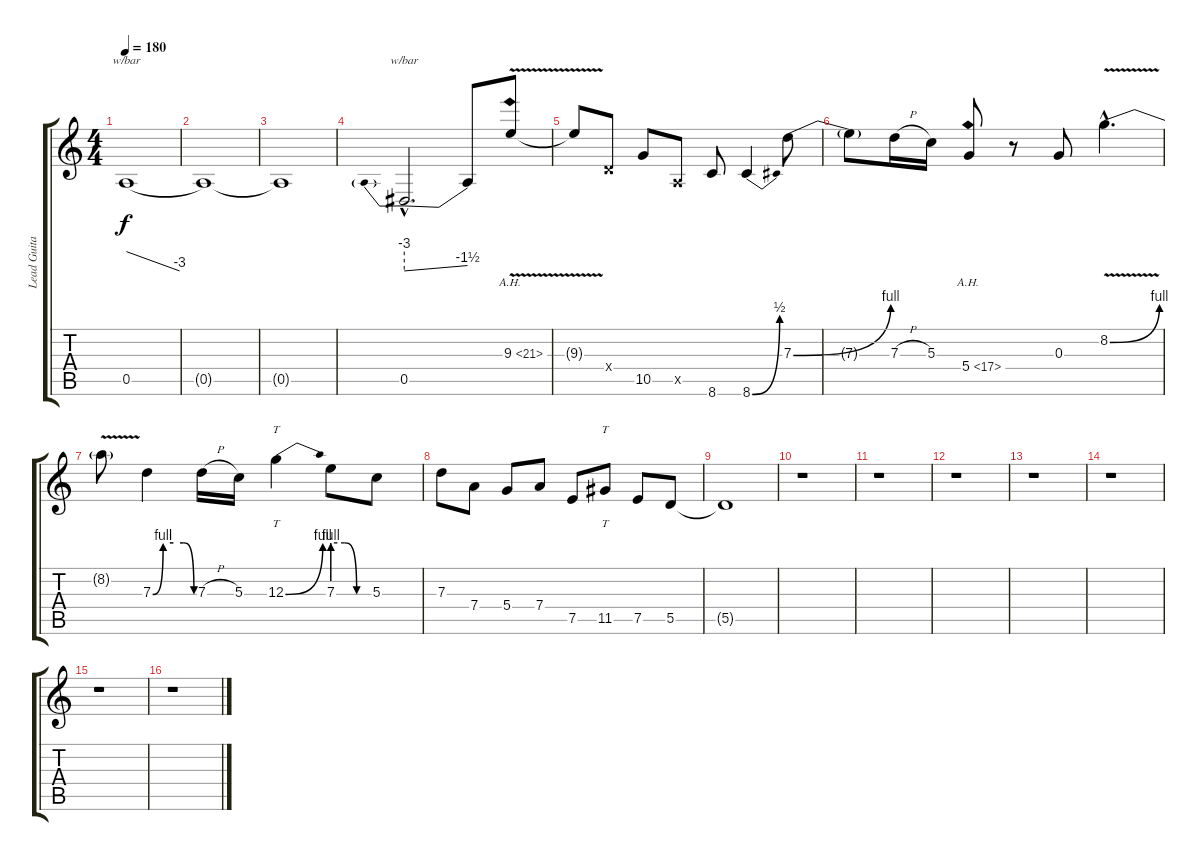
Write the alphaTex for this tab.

\track ("Lead Guitar" "Lead Guita") {instrument overdrivenguitar}
\staff {score tabs}
\tuning (E4 B3 G3 D3 A2 E2) {hide}
\ts (4 4)
\tempo 180
\clef g2
\ks c
0.5.1{tbe (dive default 0 0 60 -12) dy f} |
0.5{t}.1 |
0.5{t}.1 |
0.5{hac}.2{d tbe (predivedive default 0 -12 60 -6)} 0.5{t}.8 9.3{ah 12 v}.8 |
9.3{t}.8 0.4{x}.8 10.5.8 0.5{x}.8 8.6.8 8.6{be (bend 0 0 60 2)}.4 7.3{be (bend 0 0 60 4)}.8 |
7.3{t}.8 7.3{h}.16 5.3.16 5.4{ah 12}.8 r.8 0.3.8 8.2{be (bend 0 0 60 4) v hac}.4{d} |
8.2{t}.8 7.3{be (custom 0 0 15 4 30 4 45 4 60 0)}.4 7.3{h}.16 5.3.16 12.3{be (bend 0 0 60 4)}.4{tt} 7.3{be (custom 0 4 20 4 40 0 60 0)}.8 5.3.8 |
7.3.8 7.4.8 5.4.8 7.4.8 7.5.8 11.5.8{tt} 7.5.8 5.5.8 |
5.5{t}.1 |
r.1 |
r.1 |
r.1 |
r.1 |
r.1 |
r.1 |
r.1
